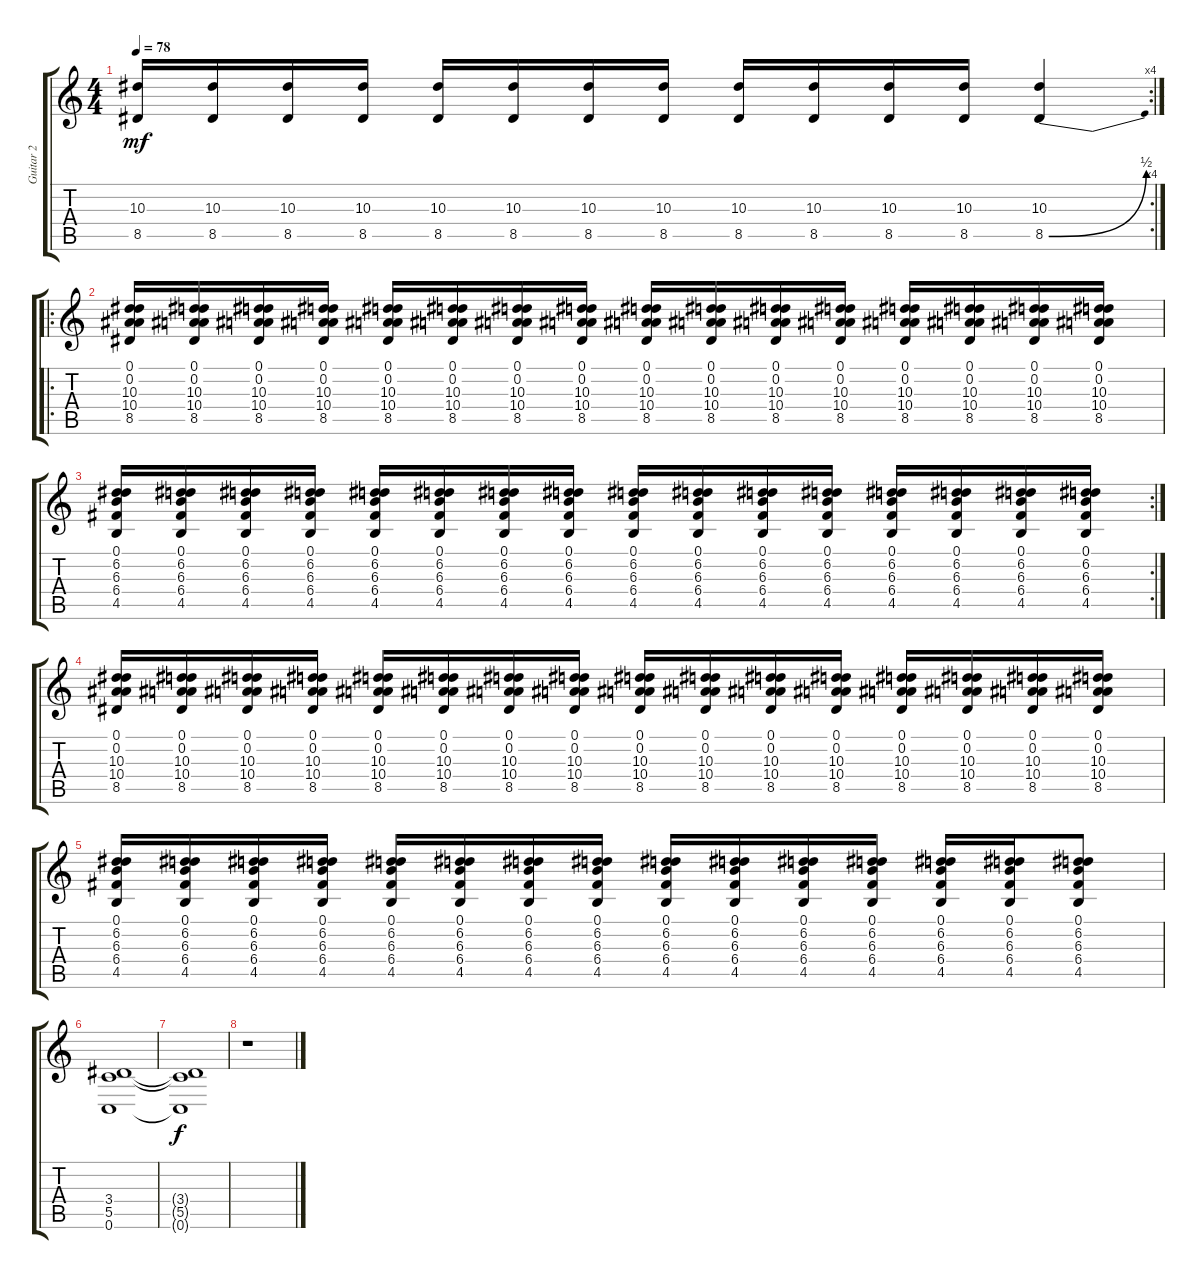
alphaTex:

\track ("Guitar 2" "Guitar 2") {instrument distortionguitar}
\staff {score tabs}
\tuning (D4 A3 F3 C3 G2 C2) {hide}
\rc 4
\ts (4 4)
\tempo 78
\clef g2
\ks c
(10.3 8.5).16{dy mf} (10.3 8.5).16 (10.3 8.5).16 (10.3 8.5).16 (10.3 8.5).16 (10.3 8.5).16 (10.3 8.5).16 (10.3 8.5).16 (10.3 8.5).16 (10.3 8.5).16 (10.3 8.5).16 (10.3 8.5).16 (10.3 8.5{be (bend 0 0 60 2)}).4 |
\ro
(0.1 0.2 10.3 10.4 8.5).16 (0.1 0.2 10.3 10.4 8.5).16 (0.1 0.2 10.3 10.4 8.5).16 (0.1 0.2 10.3 10.4 8.5).16 (0.1 0.2 10.3 10.4 8.5).16 (0.1 0.2 10.3 10.4 8.5).16 (0.1 0.2 10.3 10.4 8.5).16 (0.1 0.2 10.3 10.4 8.5).16 (0.1 0.2 10.3 10.4 8.5).16 (0.1 0.2 10.3 10.4 8.5).16 (0.1 0.2 10.3 10.4 8.5).16 (0.1 0.2 10.3 10.4 8.5).16 (0.1 0.2 10.3 10.4 8.5).16 (0.1 0.2 10.3 10.4 8.5).16 (0.1 0.2 10.3 10.4 8.5).16 (0.1 0.2 10.3 10.4 8.5).16 |
\rc 2
(0.1 6.2 6.3 6.4 4.5).16 (0.1 6.2 6.3 6.4 4.5).16 (0.1 6.2 6.3 6.4 4.5).16 (0.1 6.2 6.3 6.4 4.5).16 (0.1 6.2 6.3 6.4 4.5).16 (0.1 6.2 6.3 6.4 4.5).16 (0.1 6.2 6.3 6.4 4.5).16 (0.1 6.2 6.3 6.4 4.5).16 (0.1 6.2 6.3 6.4 4.5).16 (0.1 6.2 6.3 6.4 4.5).16 (0.1 6.2 6.3 6.4 4.5).16 (0.1 6.2 6.3 6.4 4.5).16 (0.1 6.2 6.3 6.4 4.5).16 (0.1 6.2 6.3 6.4 4.5).16 (0.1 6.2 6.3 6.4 4.5).16 (0.1 6.2 6.3 6.4 4.5).16 |
(0.1 0.2 10.3 10.4 8.5).16 (0.1 0.2 10.3 10.4 8.5).16 (0.1 0.2 10.3 10.4 8.5).16 (0.1 0.2 10.3 10.4 8.5).16 (0.1 0.2 10.3 10.4 8.5).16 (0.1 0.2 10.3 10.4 8.5).16 (0.1 0.2 10.3 10.4 8.5).16 (0.1 0.2 10.3 10.4 8.5).16 (0.1 0.2 10.3 10.4 8.5).16 (0.1 0.2 10.3 10.4 8.5).16 (0.1 0.2 10.3 10.4 8.5).16 (0.1 0.2 10.3 10.4 8.5).16 (0.1 0.2 10.3 10.4 8.5).16 (0.1 0.2 10.3 10.4 8.5).16 (0.1 0.2 10.3 10.4 8.5).16 (0.1 0.2 10.3 10.4 8.5).16 |
(0.1 6.2 6.3 6.4 4.5).16 (0.1 6.2 6.3 6.4 4.5).16 (0.1 6.2 6.3 6.4 4.5).16 (0.1 6.2 6.3 6.4 4.5).16 (0.1 6.2 6.3 6.4 4.5).16 (0.1 6.2 6.3 6.4 4.5).16 (0.1 6.2 6.3 6.4 4.5).16 (0.1 6.2 6.3 6.4 4.5).16 (0.1 6.2 6.3 6.4 4.5).16 (0.1 6.2 6.3 6.4 4.5).16 (0.1 6.2 6.3 6.4 4.5).16 (0.1 6.2 6.3 6.4 4.5).16 (0.1 6.2 6.3 6.4 4.5).16 (0.1 6.2 6.3 6.4 4.5).16 (0.1 6.2 6.3 6.4 4.5).8 |
(3.4 5.5 0.6).1 |
(3.4{t} 5.5{t} 0.6{t}).1{dy f} |
r.1
